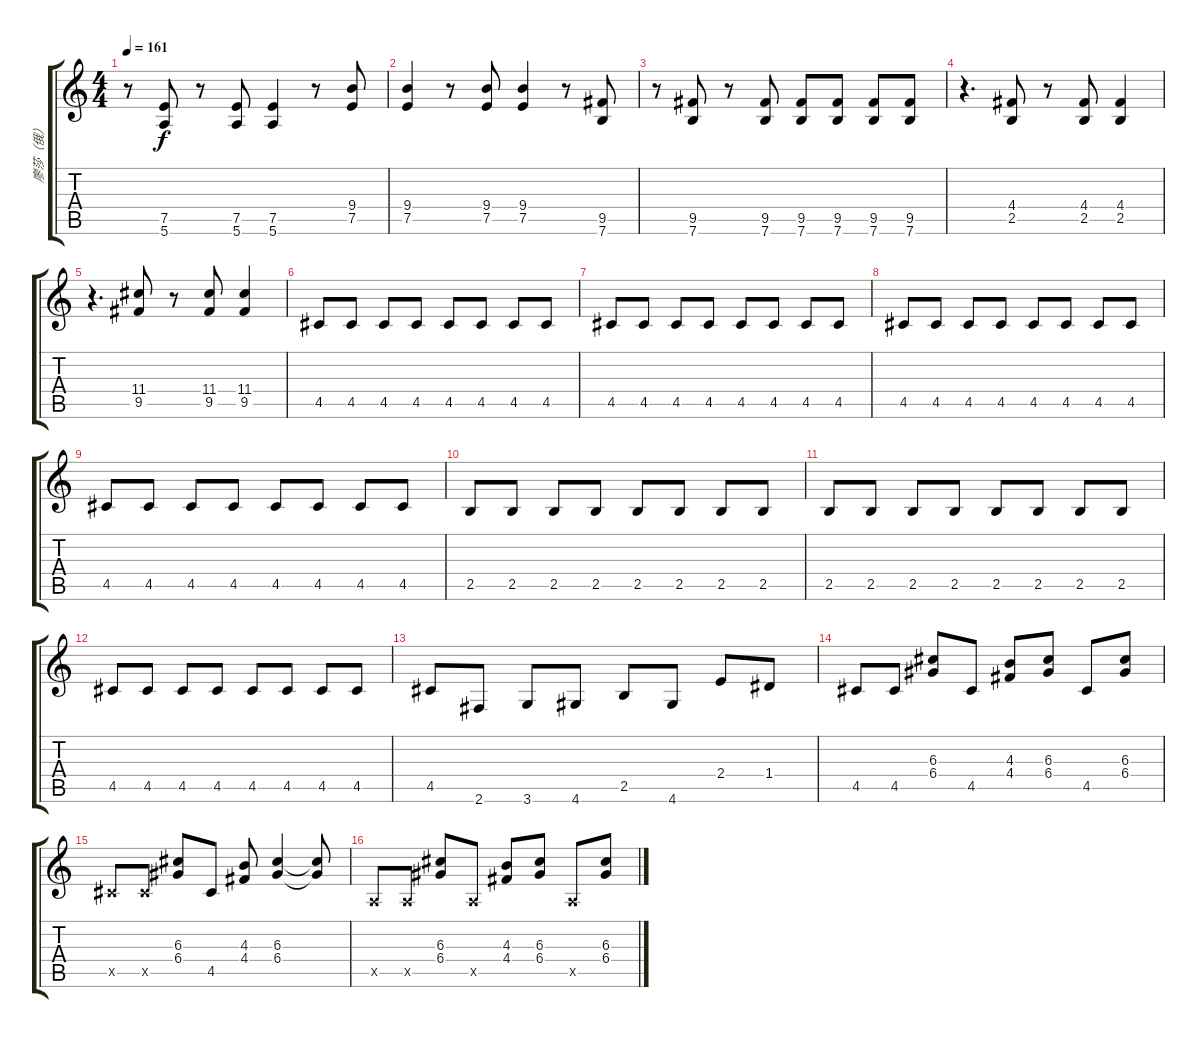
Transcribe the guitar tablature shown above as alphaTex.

\track ("廖莎（俄）" "廖莎（俄）") {instrument distortionguitar}
\staff {score tabs}
\tuning (E4 B3 G3 D3 A2 E2) {hide}
\ts (4 4)
\tempo 161
\clef g2
\ks c
r.8{dy f} (7.5 5.6).8 r.8 (7.5 5.6).8 (7.5 5.6).4 r.8 (9.4 7.5).8 |
(9.4 7.5).4 r.8 (9.4 7.5).8 (9.4 7.5).4 r.8 (9.5 7.6).8 |
r.8 (9.5 7.6).8 r.8 (9.5 7.6).8 (9.5 7.6).8 (9.5 7.6).8 (9.5 7.6).8 (9.5 7.6).8 |
r.4{d} (4.4 2.5).8 r.8 (4.4 2.5).8 (4.4 2.5).4 |
r.4{d} (11.4 9.5).8 r.8 (11.4 9.5).8 (11.4 9.5).4 |
4.5.8 4.5.8 4.5.8 4.5.8 4.5.8 4.5.8 4.5.8 4.5.8 |
4.5.8 4.5.8 4.5.8 4.5.8 4.5.8 4.5.8 4.5.8 4.5.8 |
4.5.8 4.5.8 4.5.8 4.5.8 4.5.8 4.5.8 4.5.8 4.5.8 |
4.5.8 4.5.8 4.5.8 4.5.8 4.5.8 4.5.8 4.5.8 4.5.8 |
2.5.8 2.5.8 2.5.8 2.5.8 2.5.8 2.5.8 2.5.8 2.5.8 |
2.5.8 2.5.8 2.5.8 2.5.8 2.5.8 2.5.8 2.5.8 2.5.8 |
4.5.8 4.5.8 4.5.8 4.5.8 4.5.8 4.5.8 4.5.8 4.5.8 |
4.5.8 2.6.8 3.6.8 4.6.8 2.5.8 4.6.8 2.4.8 1.4.8 |
4.5.8 4.5.8 (6.3 6.4).8 4.5.8 (4.3 4.4).8 (6.3 6.4).8 4.5.8 (6.3 6.4).8 |
4.5{x}.8 4.5{x}.8 (6.3 6.4).8 4.5.8 (4.3 4.4).8 (6.3 6.4).4 (6.3{t} 6.4{t}).8 |
0.5{x}.8 0.5{x}.8 (6.3 6.4).8 0.5{x}.8 (4.3 4.4).8 (6.3 6.4).8 0.5{x}.8 (6.3 6.4).8
